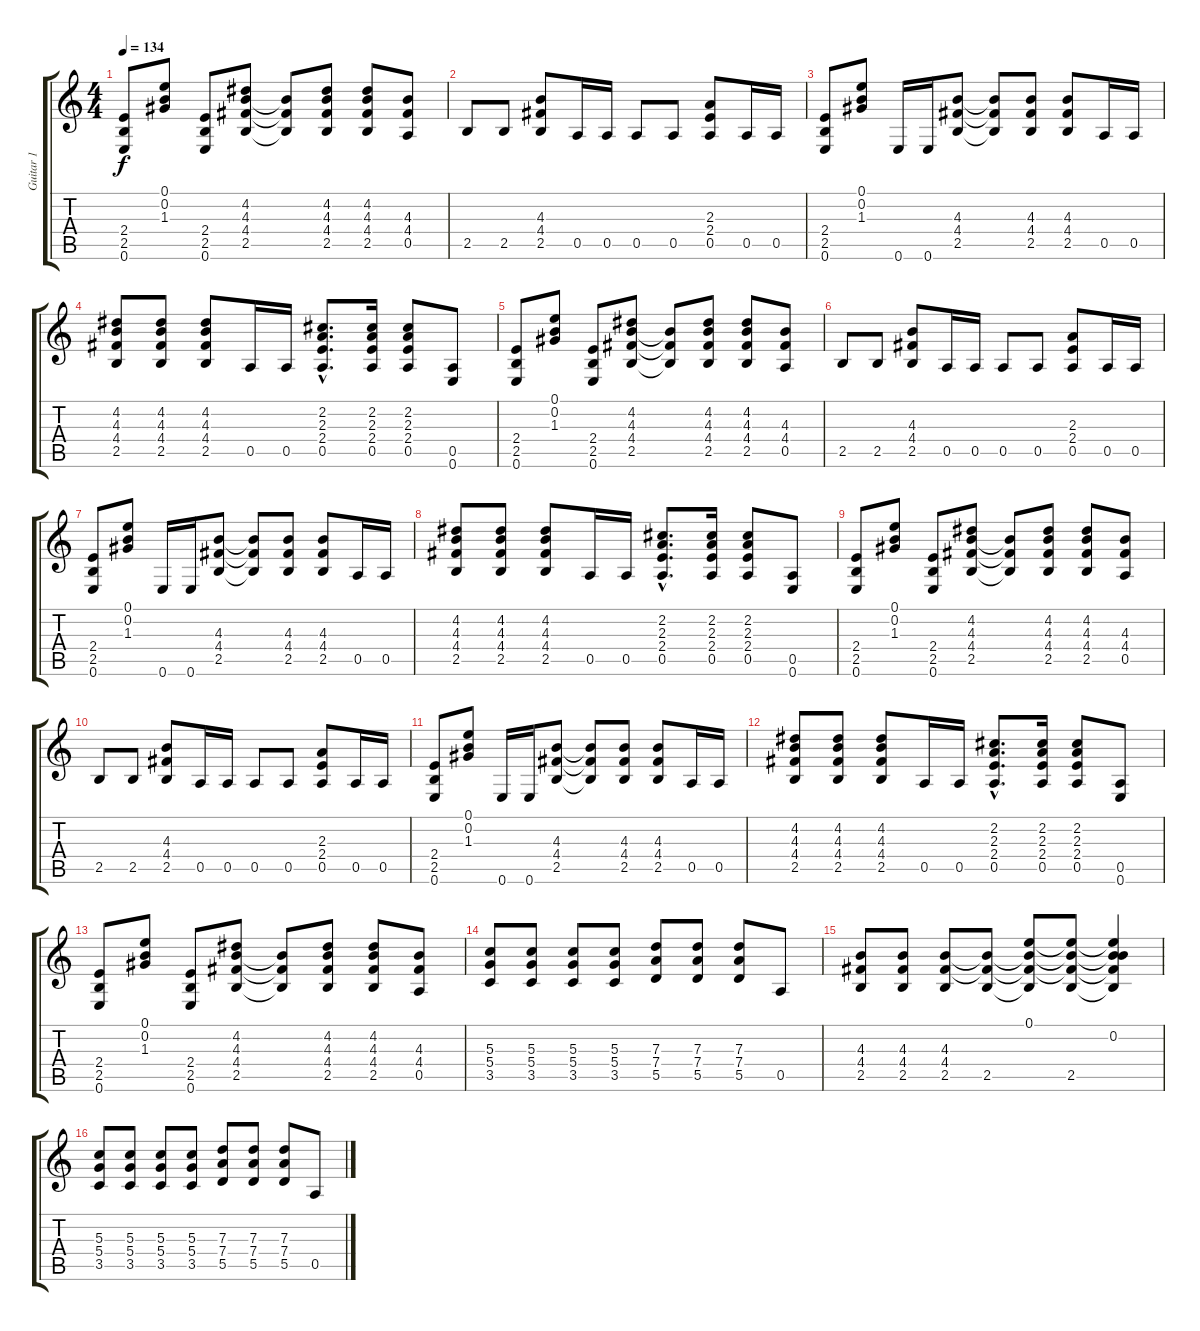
\track ("Guitar 1" "Guitar 1") {instrument distortionguitar}
\staff {score tabs}
\tuning (E4 B3 G3 D3 A2 E2) {hide}
\ts (4 4)
\tempo 134
\clef g2
\ks c
(2.4 2.5 0.6).8{dy f} (0.1 0.2 1.3).8 (2.4 2.5 0.6).8 (4.2 4.3 4.4 2.5).8 (4.3{t} 4.4{t} 2.5{t}).8 (4.2 4.3 4.4 2.5).8 (4.2 4.3 4.4 2.5).8 (4.3 4.4 0.5).8 |
2.5.8 2.5.8 (4.3 4.4 2.5).8 0.5.16 0.5.16 0.5.8 0.5.8 (2.3 2.4 0.5).8 0.5.16 0.5.16 |
(2.4 2.5 0.6).8 (0.1 0.2 1.3).8 0.6.16 0.6.16 (4.3 4.4 2.5).8 (4.3{t} 4.4{t} 2.5{t}).8 (4.3 4.4 2.5).8 (4.3 4.4 2.5).8 0.5.16 0.5.16 |
(4.2 4.3 4.4 2.5).8 (4.2 4.3 4.4 2.5).8 (4.2 4.3 4.4 2.5).8 0.5.16 0.5.16 (2.2{hac} 2.3{hac} 2.4{hac} 0.5{hac}).8{d} (2.2 2.3 2.4 0.5).16 (2.2 2.3 2.4 0.5).8 (0.5 0.6).8 |
(2.4 2.5 0.6).8 (0.1 0.2 1.3).8 (2.4 2.5 0.6).8 (4.2 4.3 4.4 2.5).8 (4.3{t} 4.4{t} 2.5{t}).8 (4.2 4.3 4.4 2.5).8 (4.2 4.3 4.4 2.5).8 (4.3 4.4 0.5).8 |
2.5.8 2.5.8 (4.3 4.4 2.5).8 0.5.16 0.5.16 0.5.8 0.5.8 (2.3 2.4 0.5).8 0.5.16 0.5.16 |
(2.4 2.5 0.6).8 (0.1 0.2 1.3).8 0.6.16 0.6.16 (4.3 4.4 2.5).8 (4.3{t} 4.4{t} 2.5{t}).8 (4.3 4.4 2.5).8 (4.3 4.4 2.5).8 0.5.16 0.5.16 |
(4.2 4.3 4.4 2.5).8 (4.2 4.3 4.4 2.5).8 (4.2 4.3 4.4 2.5).8 0.5.16 0.5.16 (2.2{hac} 2.3{hac} 2.4{hac} 0.5{hac}).8{d} (2.2 2.3 2.4 0.5).16 (2.2 2.3 2.4 0.5).8 (0.5 0.6).8 |
(2.4 2.5 0.6).8 (0.1 0.2 1.3).8 (2.4 2.5 0.6).8 (4.2 4.3 4.4 2.5).8 (4.3{t} 4.4{t} 2.5{t}).8 (4.2 4.3 4.4 2.5).8 (4.2 4.3 4.4 2.5).8 (4.3 4.4 0.5).8 |
2.5.8 2.5.8 (4.3 4.4 2.5).8 0.5.16 0.5.16 0.5.8 0.5.8 (2.3 2.4 0.5).8 0.5.16 0.5.16 |
(2.4 2.5 0.6).8 (0.1 0.2 1.3).8 0.6.16 0.6.16 (4.3 4.4 2.5).8 (4.3{t} 4.4{t} 2.5{t}).8 (4.3 4.4 2.5).8 (4.3 4.4 2.5).8 0.5.16 0.5.16 |
(4.2 4.3 4.4 2.5).8 (4.2 4.3 4.4 2.5).8 (4.2 4.3 4.4 2.5).8 0.5.16 0.5.16 (2.2{hac} 2.3{hac} 2.4{hac} 0.5{hac}).8{d} (2.2 2.3 2.4 0.5).16 (2.2 2.3 2.4 0.5).8 (0.5 0.6).8 |
(2.4 2.5 0.6).8 (0.1 0.2 1.3).8 (2.4 2.5 0.6).8 (4.2 4.3 4.4 2.5).8 (4.3{t} 4.4{t} 2.5{t}).8 (4.2 4.3 4.4 2.5).8 (4.2 4.3 4.4 2.5).8 (4.3 4.4 0.5).8 |
(5.3 5.4 3.5).8 (5.3 5.4 3.5).8 (5.3 5.4 3.5).8 (5.3 5.4 3.5).8 (7.3 7.4 5.5).8 (7.3 7.4 5.5).8 (7.3 7.4 5.5).8 0.5.8 |
(4.3 4.4 2.5).8 (4.3 4.4 2.5).8 (4.3 4.4 2.5).8 (4.3{t} 4.4{t} 2.5).8 (0.1 4.3{t} 4.4{t} 2.5{t}).8 (0.1{t} 4.3{t} 4.4{t} 2.5).8 (0.1{t} 0.2 4.3{t} 4.4{t} 2.5{t}).4 |
(5.3 5.4 3.5).8 (5.3 5.4 3.5).8 (5.3 5.4 3.5).8 (5.3 5.4 3.5).8 (7.3 7.4 5.5).8 (7.3 7.4 5.5).8 (7.3 7.4 5.5).8 0.5.8
